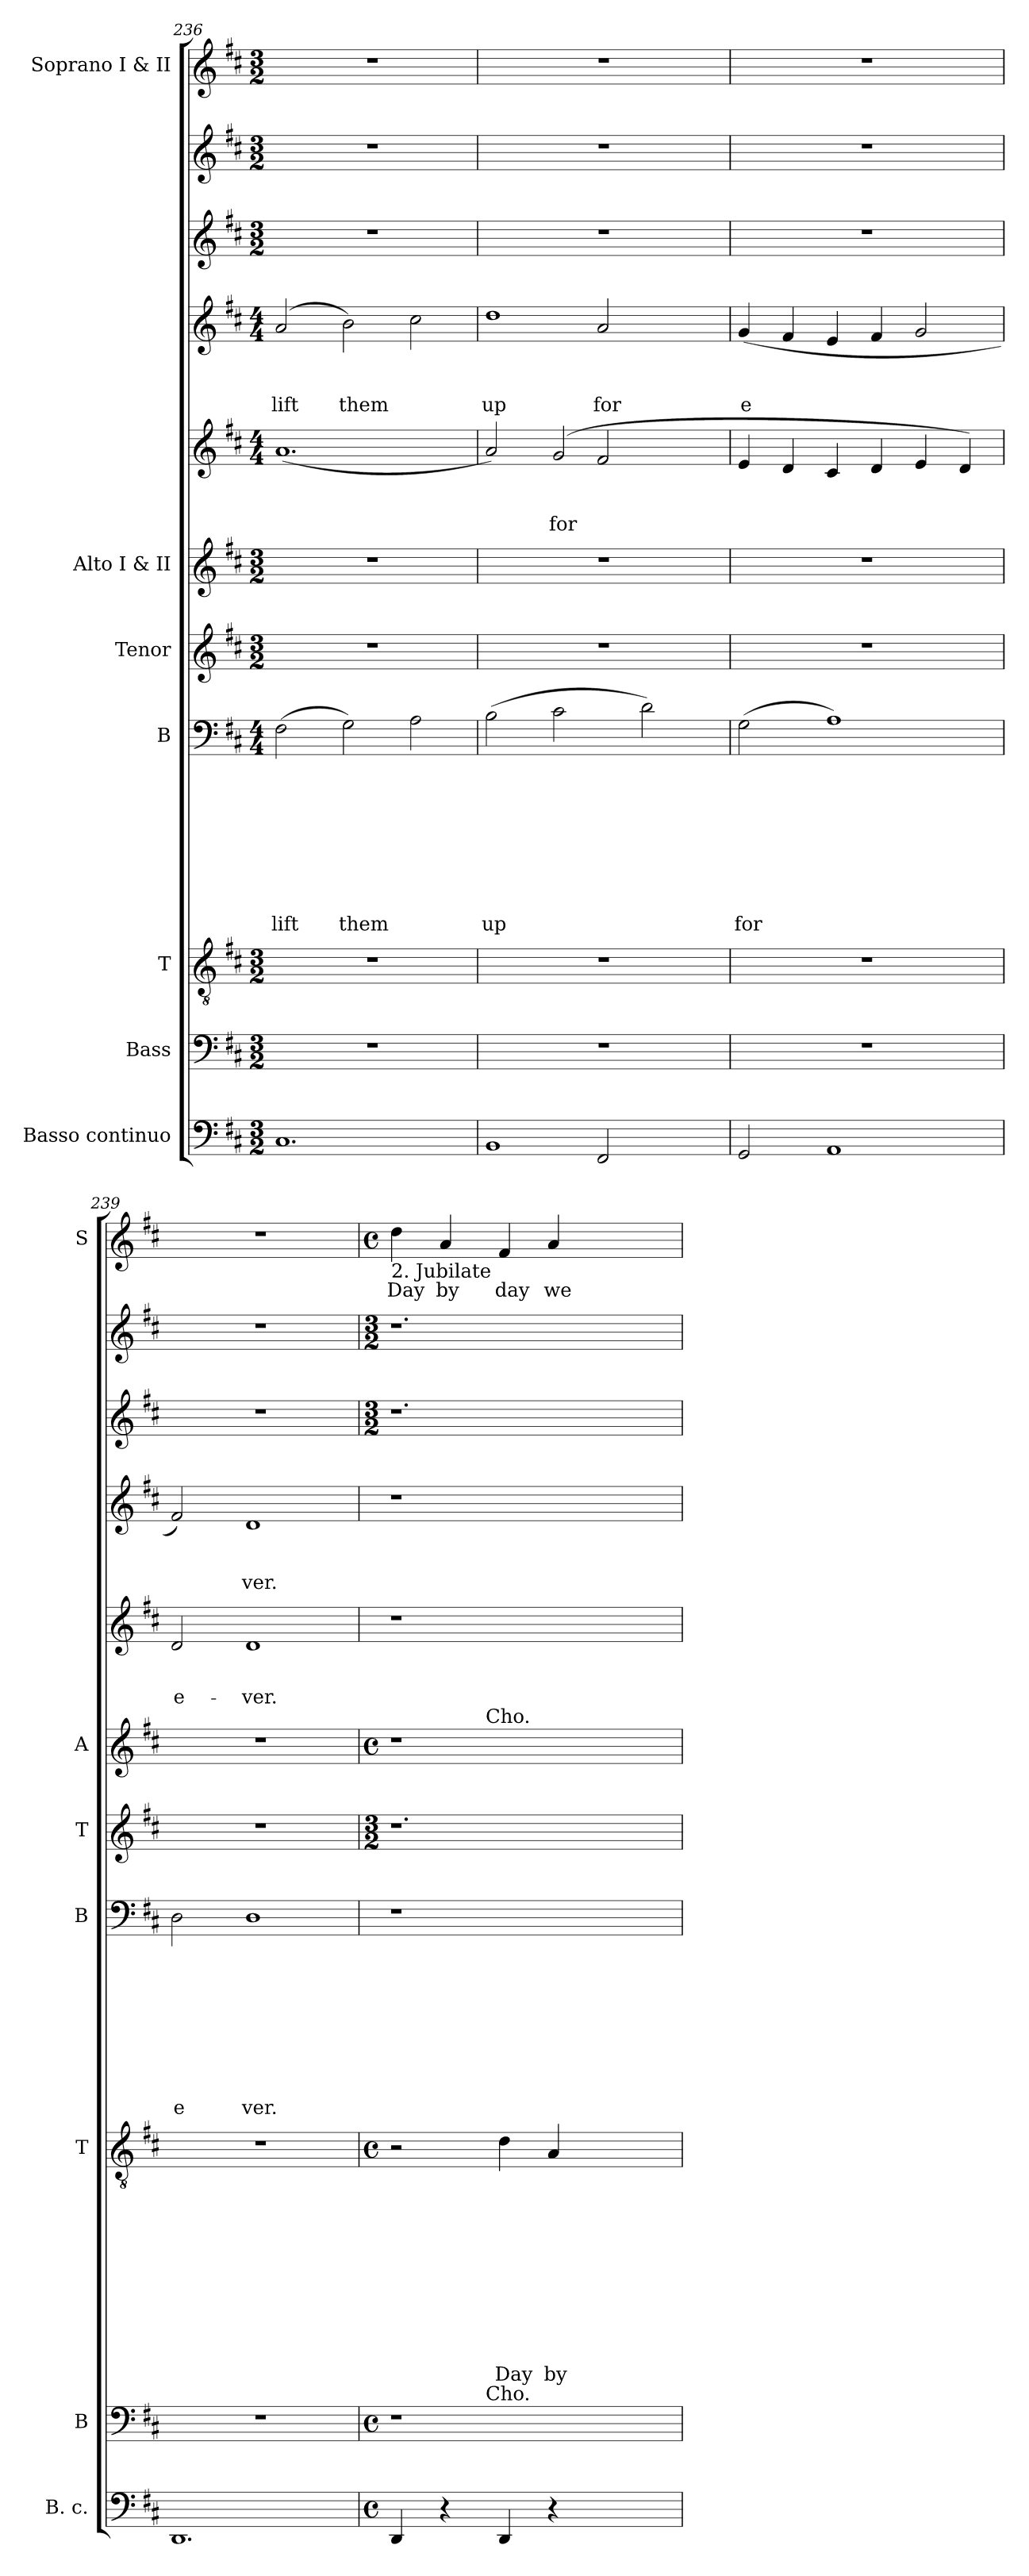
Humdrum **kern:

**kern	**kern	**kern	**text	**text	**text	**text	**text	**text	**text	**text	**text	**text	**text	**kern	**text	**text	**text	**text	**text	**text	**text	**text	**text	**kern	**kern	**kern	**text	**text	**text	**kern	**text	**text	**text	**kern	**kern	**kern	**text
*part11	*part10	*part9	*part9	*part9	*part9	*part9	*part9	*part9	*part9	*part9	*part9	*part9	*part9	*part8	*part8	*part8	*part8	*part8	*part8	*part8	*part8	*part8	*part8	*part7	*part6	*part5	*part5	*part5	*part5	*part4	*part4	*part4	*part4	*part3	*part2	*part1	*part1
*staff11	*staff10	*staff9	*staff9	*staff9	*staff9	*staff9	*staff9	*staff9	*staff9	*staff9	*staff9	*staff9	*staff9	*staff8	*staff8	*staff8	*staff8	*staff8	*staff8	*staff8	*staff8	*staff8	*staff8	*staff7	*staff6	*staff5	*staff5	*staff5	*staff5	*staff4	*staff4	*staff4	*staff4	*staff3	*staff2	*staff1	*staff1
*I"Basso continuo	*I"Bass	*I"T	*	*	*	*	*	*	*	*	*	*	*	*I"B	*	*	*	*	*	*	*	*	*	*I"Tenor	*I"Alto I & II	*	*	*	*	*	*	*	*	*	*	*I"Soprano I & II	*
*I'B. c.	*I'B	*I'T	*	*	*	*	*	*	*	*	*	*	*	*I'B	*	*	*	*	*	*	*	*	*	*I'T	*I'A	*	*	*	*	*	*	*	*	*	*	*I'S	*
*clefF4	*clefF4	*clefGv2	*	*	*	*	*	*	*	*	*	*	*	*clefF4	*	*	*	*	*	*	*	*	*	*clefG2	*clefG2	*clefG2	*	*	*	*clefG2	*	*	*	*clefG2	*clefG2	*clefG2	*
*ITrd7c12	*	*	*	*	*	*	*	*	*	*	*	*	*	*	*	*	*	*	*	*	*	*	*	*	*	*	*	*	*	*	*	*	*	*	*	*	*
*k[f#c#]	*k[f#c#]	*k[f#c#]	*	*	*	*	*	*	*	*	*	*	*	*k[f#c#]	*	*	*	*	*	*	*	*	*	*k[f#c#]	*k[f#c#]	*k[f#c#]	*	*	*	*k[f#c#]	*	*	*	*k[f#c#]	*k[f#c#]	*k[f#c#]	*
*D:	*D:	*D:	*	*	*	*	*	*	*	*	*	*	*	*D:	*	*	*	*	*	*	*	*	*	*D:	*D:	*D:	*	*	*	*D:	*	*	*	*D:	*D:	*D:	*
*M3/2	*M3/2	*M3/2	*	*	*	*	*	*	*	*	*	*	*	*M4/4	*	*	*	*	*	*	*	*	*	*M3/2	*M3/2	*M4/4	*	*	*	*M4/4	*	*	*	*M3/2	*M3/2	*M3/2	*
=236	=236	=236	=236	=236	=236	=236	=236	=236	=236	=236	=236	=236	=236	=236	=236	=236	=236	=236	=236	=236	=236	=236	=236	=236	=236	=236	=236	=236	=236	=236	=236	=236	=236	=236	=236	=236	=236
!	!	!	!	!	!	!	!	!	!	!	!	!	!	!	!	!	!	!	!	!	!	!	!LO:LY:b	!	!	!	!	!	!	!	!	!	!LO:LY:b	!	!	!	!
1.CC#	1.r	1.r	.	.	.	.	.	.	.	.	.	.	.	(>2F#\	.	.	.	.	.	.	.	.	lift	1.r	1.r	(<1.a	.	.	.	(2a/	.	.	lift	1.r	1.r	1.r	.
!	!	!	!	!	!	!	!	!	!	!	!	!	!	!	!	!	!	!	!	!	!	!	!LO:LY:b	!	!	!	!	!	!	!	!	!	!LO:LY:b	!	!	!	!
.	.	.	.	.	.	.	.	.	.	.	.	.	.	2G\)	.	.	.	.	.	.	.	.	them	.	.	.	.	.	.	2b\)	.	.	them	.	.	.	.
.	.	.	.	.	.	.	.	.	.	.	.	.	.	2A\	.	.	.	.	.	.	.	.	.	.	.	.	.	.	.	2cc#\	.	.	.	.	.	.	.
=237	=237	=237	=237	=237	=237	=237	=237	=237	=237	=237	=237	=237	=237	=237	=237	=237	=237	=237	=237	=237	=237	=237	=237	=237	=237	=237	=237	=237	=237	=237	=237	=237	=237	=237	=237	=237	=237
*^	*	*	*	*	*	*	*	*	*	*	*	*	*	*	*	*	*	*	*	*	*	*	*	*	*	*	*	*	*	*	*	*	*	*	*	*	*
!	!	!	!	!	!	!	!	!	!	!	!	!	!	!	!	!	!	!	!	!	!	!	!	!LO:LY:b	!	!	!	!	!	!	!	!	!	!LO:LY:b	!	!	!	!
*	*	*	*	*	*	*	*	*	*	*	*	*	*	*	*	*	*	*	*	*	*	*	*	*	*	*	*^	*	*	*	*^	*	*	*	*	*	*	*
1BBB	2.ryy	1.r	1.r	.	.	.	.	.	.	.	.	.	.	.	(>2B\	.	.	.	.	.	.	.	.	up	1.r	1.r	2a/)	2.ryy	.	.	.	1dd	2.ryy	.	.	up	1.r	1.r	1.r	.
!	!	!	!	!	!	!	!	!	!	!	!	!	!	!	!	!	!	!	!	!	!	!	!	!	!	!	!	!	!	!	!LO:LY:b	!	!	!	!	!	!	!	!	!
.	.	.	.	.	.	.	.	.	.	.	.	.	.	.	2c#\	.	.	.	.	.	.	.	.	.	.	.	(<2g/	.	.	.	for	.	.	.	.	.	.	.	.	.
!	!	!	!	!	!	!	!	!	!	!	!	!	!	!	!	!	!	!	!	!	!	!	!	!	!	!	!	!	!	!	!	!	!	!	!	!LO:LY:b	!	!	!	!
.	2FFF#/	.	.	.	.	.	.	.	.	.	.	.	.	.	.	.	.	.	.	.	.	.	.	.	.	.	.	2f#/	.	.	.	.	2a/	.	.	for	.	.	.	.
4ryy	.	.	.	.	.	.	.	.	.	.	.	.	.	.	2d\)	.	.	.	.	.	.	.	.	.	.	.	4ryy	.	.	.	.	4ryy	.	.	.	.	.	.	.	.
4ryy	4ryy	.	.	.	.	.	.	.	.	.	.	.	.	.	.	.	.	.	.	.	.	.	.	.	.	.	4ryy	4ryy	.	.	.	4ryy	4ryy	.	.	.	.	.	.	.
=238	=238	=238	=238	=238	=238	=238	=238	=238	=238	=238	=238	=238	=238	=238	=238	=238	=238	=238	=238	=238	=238	=238	=238	=238	=238	=238	=238	=238	=238	=238	=238	=238	=238	=238	=238	=238	=238	=238	=238	=238
!	!	!	!	!	!	!	!	!	!	!	!	!	!	!	!	!	!	!	!	!	!	!	!	!LO:LY:b	!	!	!	!	!	!	!	!	!	!	!	!LO:LY:b	!	!	!	!
*	*	*	*	*	*	*	*	*	*	*	*	*	*	*	*	*	*	*	*	*	*	*	*	*	*	*	*v	*v	*	*	*	*	*	*	*	*	*	*	*	*
*v	*v	*	*	*	*	*	*	*	*	*	*	*	*	*	*	*	*	*	*	*	*	*	*	*	*	*	*	*	*	*	*v	*v	*	*	*	*	*	*	*
2GGG/	1.r	1.r	.	.	.	.	.	.	.	.	.	.	.	(>2G\	.	.	.	.	.	.	.	.	for	1.r	1.r	4e/	.	.	.	(<4g/	.	.	e	1.r	1.r	1.r	.
.	.	.	.	.	.	.	.	.	.	.	.	.	.	.	.	.	.	.	.	.	.	.	.	.	.	4d/	.	.	.	4f#/	.	.	.	.	.	.	.
1AAA	.	.	.	.	.	.	.	.	.	.	.	.	.	1A)	.	.	.	.	.	.	.	.	.	.	.	4c#/	.	.	.	4e/	.	.	.	.	.	.	.
.	.	.	.	.	.	.	.	.	.	.	.	.	.	.	.	.	.	.	.	.	.	.	.	.	.	4d/	.	.	.	4f#/	.	.	.	.	.	.	.
.	.	.	.	.	.	.	.	.	.	.	.	.	.	.	.	.	.	.	.	.	.	.	.	.	.	4e/	.	.	.	2g/	.	.	.	.	.	.	.
.	.	.	.	.	.	.	.	.	.	.	.	.	.	.	.	.	.	.	.	.	.	.	.	.	.	4d/)	.	.	.	.	.	.	.	.	.	.	.
=239	=239	=239	=239	=239	=239	=239	=239	=239	=239	=239	=239	=239	=239	=239	=239	=239	=239	=239	=239	=239	=239	=239	=239	=239	=239	=239	=239	=239	=239	=239	=239	=239	=239	=239	=239	=239	=239
!	!	!	!	!	!	!	!	!	!	!	!	!	!	!	!	!	!	!	!	!	!	!	!LO:LY:b	!	!	!	!	!	!LO:LY:b	!	!	!	!	!	!	!	!
1.DDD	1.r	1.r	.	.	.	.	.	.	.	.	.	.	.	2D\	.	.	.	.	.	.	.	.	e	1.r	1.r	2d/	.	.	e-	2f#/)	.	.	.	1.r	1.r	1.r	.
!	!	!	!	!	!	!	!	!	!	!	!	!	!	!	!	!	!	!	!	!	!	!	!LO:LY:b	!	!	!	!	!	!LO:LY:b	!	!	!	!LO:LY:b	!	!	!	!
.	.	.	.	.	.	.	.	.	.	.	.	.	.	1D	.	.	.	.	.	.	.	.	ver.	.	.	1d	.	.	-ver.	1d	.	.	ver.	.	.	.	.
!!LO:PB:g=z
=240	=240	=240	=240	=240	=240	=240	=240	=240	=240	=240	=240	=240	=240	=240	=240	=240	=240	=240	=240	=240	=240	=240	=240	=240	=240	=240	=240	=240	=240	=240	=240	=240	=240	=240	=240	=240	=240
*M4/4	*M4/4	*M4/4	*	*	*	*	*	*	*	*	*	*	*	*	*	*	*	*	*	*	*	*	*	*M3/2	*M4/4	*	*	*	*	*	*	*	*	*M3/2	*M3/2	*M4/4	*
*met(c)	*met(c)	*met(c)	*	*	*	*	*	*	*	*	*	*	*	*	*	*	*	*	*	*	*	*	*	*	*met(c)	*	*	*	*	*	*	*	*	*	*	*met(c)	*
!	!	!	!	!	!	!	!	!	!	!	!	!	!	!	!	!	!	!	!	!	!	!	!	!	!	!	!	!	!	!	!	!	!	!	!	!LO:TX:b:t=2. Jubilate	!
!	!	!	!	!	!	!	!	!	!	!	!	!	!	!	!	!	!	!	!	!	!	!	!	!	!	!	!	!	!	!	!	!	!	!	!	!	!LO:LY:b
*	*^	*	*	*	*	*	*	*	*	*	*	*	*	*	*	*	*	*	*	*	*	*	*	*	*^	*	*	*	*	*	*	*	*	*	*	*	*
4DDD/	1r	4...ryy	2r	.	.	.	.	.	.	.	.	.	.	.	1r	.	.	.	.	.	.	.	.	.	1.r	1r	4...ryy	1r	.	.	.	1r	.	.	.	1.r	1.r	4dd\	Day
!	!	!	!	!	!	!	!	!	!	!	!	!	!	!	!	!	!	!	!	!	!	!	!	!	!	!	!	!	!	!	!	!	!	!	!	!	!	!	!LO:LY:b
4r	.	.	.	.	.	.	.	.	.	.	.	.	.	.	.	.	.	.	.	.	.	.	.	.	.	.	.	.	.	.	.	.	.	.	.	.	.	4a/	by
!	!	!	!	!	!	!	!	!	!	!	!	!	!	!	!	!	!	!	!	!	!	!	!	!	!	!	!LO:TX:a:t=Cho.	!	!	!	!	!	!	!	!	!	!	!	!
!	!	!LO:TX:a:t=Cho.	!	!	!	!	!	!	!	!	!	!	!	!	!	!	!	!	!	!	!	!	!	!	!	!	!	!	!	!	!	!	!	!	!	!	!	!	!
.	.	1ryy	.	.	.	.	.	.	.	.	.	.	.	.	.	.	.	.	.	.	.	.	.	.	.	.	1ryy	.	.	.	.	.	.	.	.	.	.	.	.
!	!	!	!	!	!	!	!	!	!	!	!	!	!	!LO:LY:b	!	!	!	!	!	!	!	!	!	!	!	!	!	!	!	!	!	!	!	!	!	!	!	!	!LO:LY:b
4DDD/	.	.	4d\	.	.	.	.	.	.	.	.	.	.	Day	.	.	.	.	.	.	.	.	.	.	.	.	.	.	.	.	.	.	.	.	.	.	.	4f#/	day
!	!	!	!	!	!	!	!	!	!	!	!	!	!	!LO:LY:b	!	!	!	!	!	!	!	!	!	!	!	!	!	!	!	!	!	!	!	!	!	!	!	!	!LO:LY:b
4r	.	.	4A/	.	.	.	.	.	.	.	.	.	.	by	.	.	.	.	.	.	.	.	.	.	.	.	.	.	.	.	.	.	.	.	.	.	.	4a/	we
2ryy	2ryy	.	2ryy	.	.	.	.	.	.	.	.	.	.	.	2ryy	.	.	.	.	.	.	.	.	.	.	2ryy	.	2ryy	.	.	.	2ryy	.	.	.	.	.	2ryy	.
.	.	32ryy	.	.	.	.	.	.	.	.	.	.	.	.	.	.	.	.	.	.	.	.	.	.	.	.	32ryy	.	.	.	.	.	.	.	.	.	.	.	.
*	*v	*v	*	*	*	*	*	*	*	*	*	*	*	*	*	*	*	*	*	*	*	*	*	*	*	*v	*v	*	*	*	*	*	*	*	*	*	*	*	*
=	=	=	=	=	=	=	=	=	=	=	=	=	=	=	=	=	=	=	=	=	=	=	=	=	=	=	=	=	=	=	=	=	=	=	=	=	=
*-	*-	*-	*-	*-	*-	*-	*-	*-	*-	*-	*-	*-	*-	*-	*-	*-	*-	*-	*-	*-	*-	*-	*-	*-	*-	*-	*-	*-	*-	*-	*-	*-	*-	*-	*-	*-	*-
